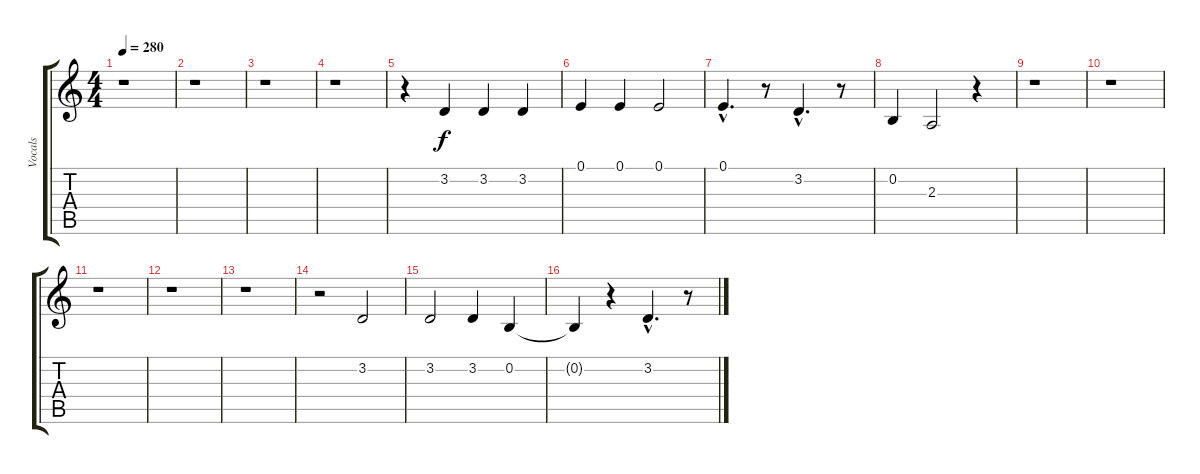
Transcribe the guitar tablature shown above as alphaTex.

\track ("Vocals" "Vocals") {instrument altosax}
\staff {score tabs}
\tuning (E4 B3 G3 D3 A2 E2) {hide}
\ts (4 4)
\tempo 280
\clef g2
\ks c
r.1{dy f} |
r.1 |
r.1 |
r.1 |
r.4 3.2.4 3.2.4 3.2.4 |
0.1.4 0.1.4 0.1.2 |
0.1{hac}.4{d} r.8 3.2{hac}.4{d} r.8 |
0.2.4 2.3.2 r.4 |
r.1 |
r.1 |
r.1 |
r.1 |
r.1 |
r.2 3.2.2 |
3.2.2 3.2.4 0.2.4 |
0.2{t}.4 r.4 3.2{hac}.4{d} r.8
